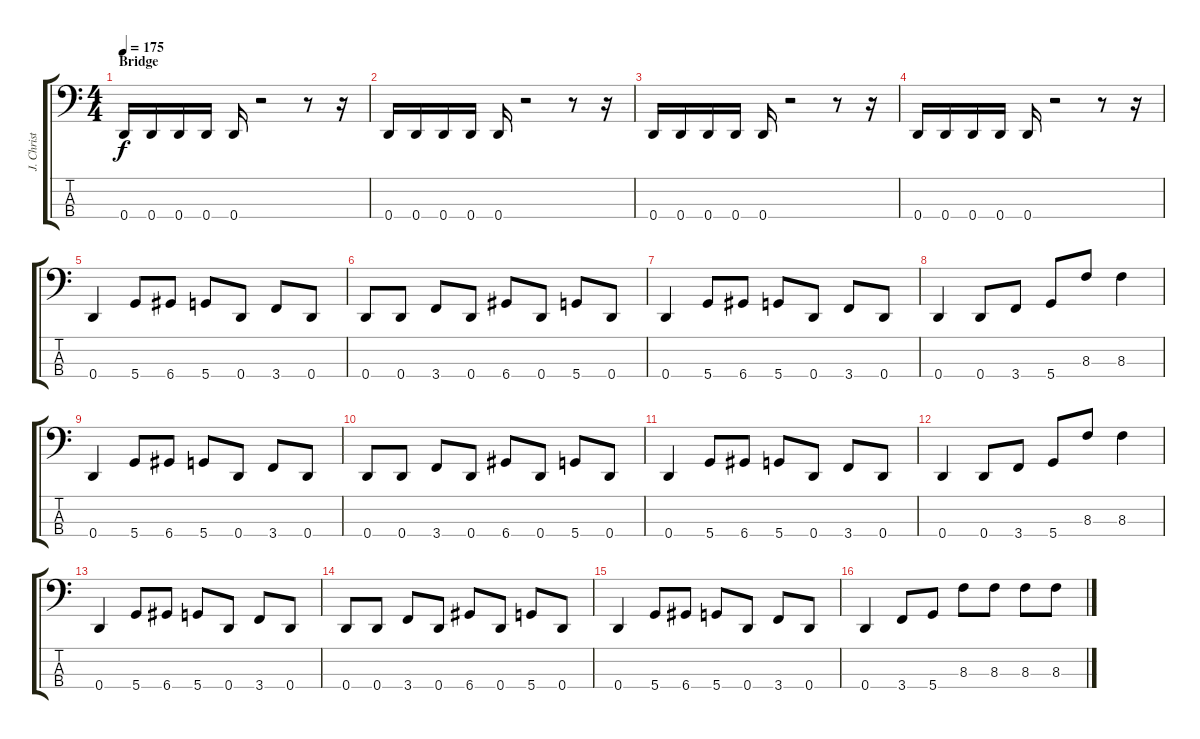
\track ("J. Christ" "J. Christ") {instrument electricbassfinger}
\staff {score tabs}
\tuning (G2 D2 A1 D1) {hide}
\ts (4 4)
\section ("" "Bridge")
\tempo 175
\clef f4
\ks c
0.4.16{dy f} 0.4.16 0.4.16 0.4.16 0.4.16 r.2 r.8 r.16 |
0.4.16 0.4.16 0.4.16 0.4.16 0.4.16 r.2 r.8 r.16 |
0.4.16 0.4.16 0.4.16 0.4.16 0.4.16 r.2 r.8 r.16 |
0.4.16 0.4.16 0.4.16 0.4.16 0.4.16 r.2 r.8 r.16 |
0.4.4 5.4.8 6.4.8 5.4.8 0.4.8 3.4.8 0.4.8 |
0.4.8 0.4.8 3.4.8 0.4.8 6.4.8 0.4.8 5.4.8 0.4.8 |
0.4.4 5.4.8 6.4.8 5.4.8 0.4.8 3.4.8 0.4.8 |
0.4.4 0.4.8 3.4.8 5.4.8 8.3.8 8.3.4 |
0.4.4 5.4.8 6.4.8 5.4.8 0.4.8 3.4.8 0.4.8 |
0.4.8 0.4.8 3.4.8 0.4.8 6.4.8 0.4.8 5.4.8 0.4.8 |
0.4.4 5.4.8 6.4.8 5.4.8 0.4.8 3.4.8 0.4.8 |
0.4.4 0.4.8 3.4.8 5.4.8 8.3.8 8.3.4 |
0.4.4 5.4.8 6.4.8 5.4.8 0.4.8 3.4.8 0.4.8 |
0.4.8 0.4.8 3.4.8 0.4.8 6.4.8 0.4.8 5.4.8 0.4.8 |
0.4.4 5.4.8 6.4.8 5.4.8 0.4.8 3.4.8 0.4.8 |
0.4.4 3.4.8 5.4.8 8.3.8 8.3.8 8.3.8 8.3.8
